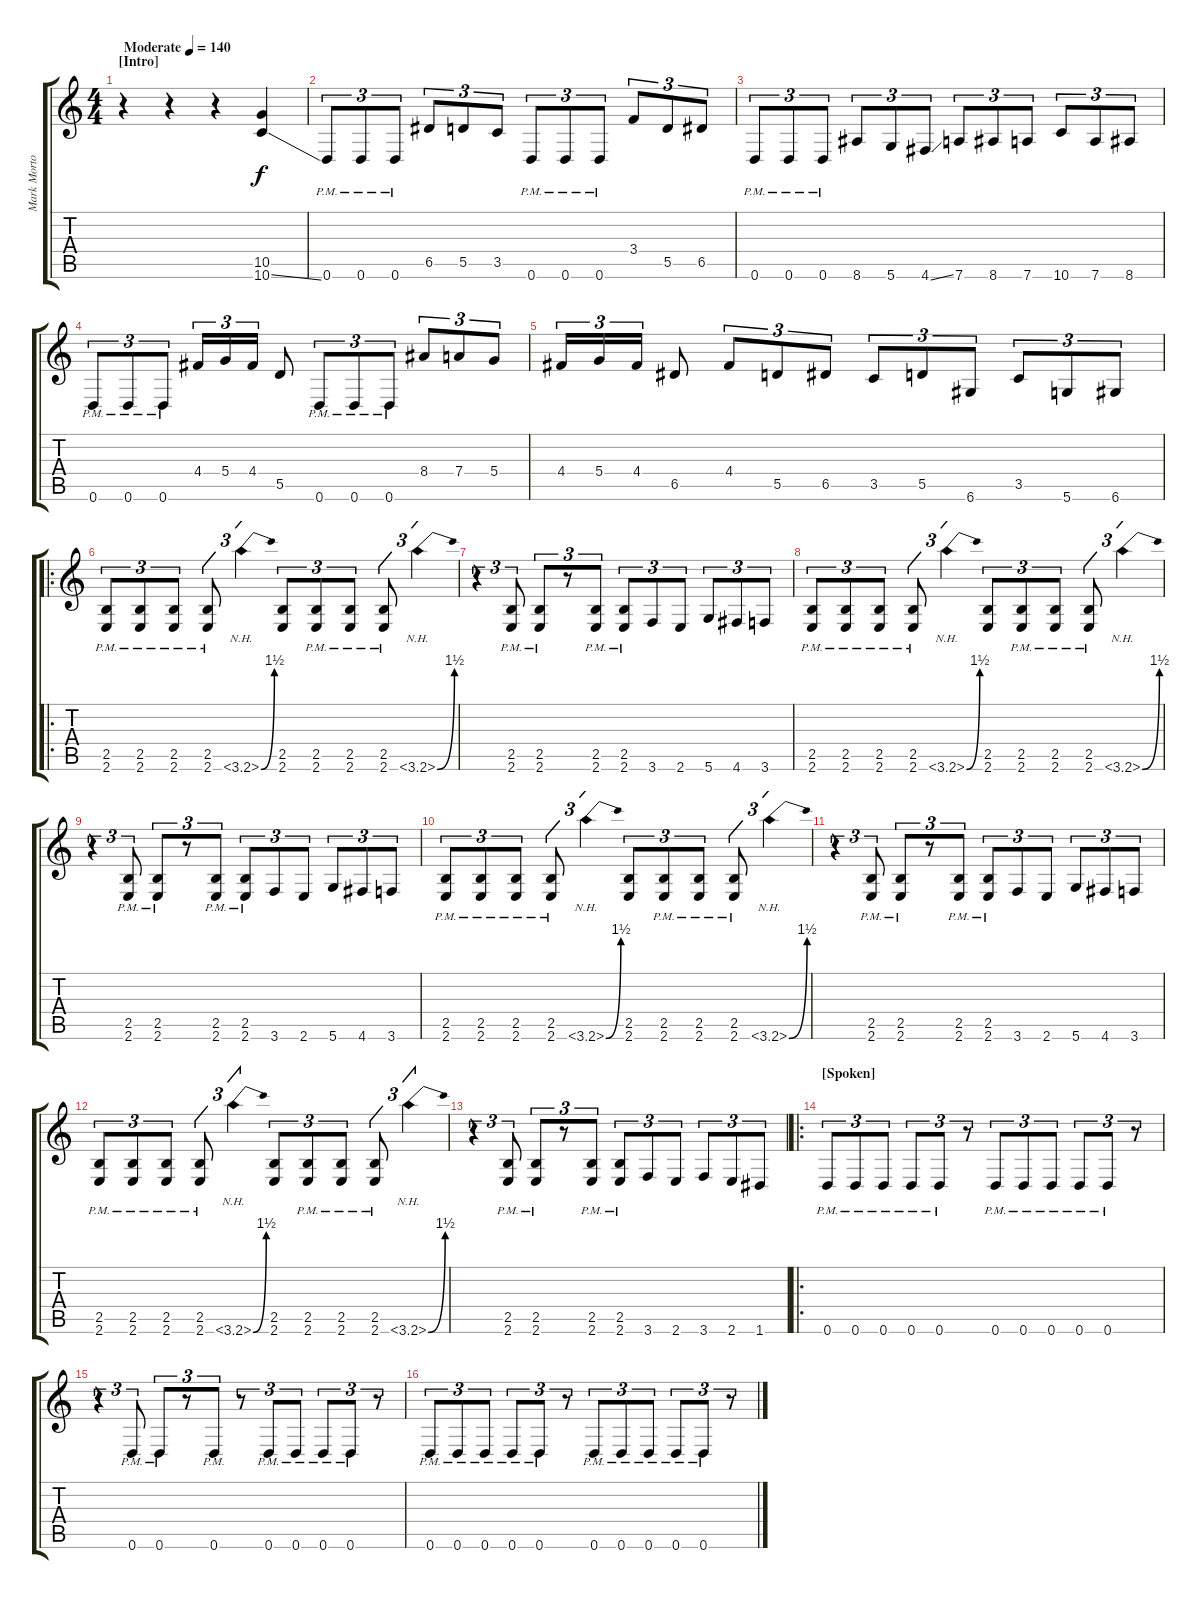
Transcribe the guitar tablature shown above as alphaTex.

\track ("Mark Morton" "Mark Morto") {instrument overdrivenguitar}
\staff {score tabs}
\tuning (E4 B3 G3 D3 A2 D2) {hide}
\ts (4 4)
\section ("" "[Intro]")
\tempo (140 "Moderate")
\clef g2
\ks c
r.4{dy f instrument overdrivenguitar} r.4 r.4 (10.5 10.6{ss}).4 |
0.6{pm}.8{tu (3 2)} 0.6{pm}.8{tu (3 2)} 0.6{pm}.8{tu (3 2)} 6.5.8{tu (3 2)} 5.5.8{tu (3 2)} 3.5.8{tu (3 2)} 0.6{pm}.8{tu (3 2)} 0.6{pm}.8{tu (3 2)} 0.6{pm}.8{tu (3 2)} 3.4.8{tu (3 2)} 5.5.8{tu (3 2)} 6.5.8{tu (3 2)} |
0.6{pm}.8{tu (3 2)} 0.6{pm}.8{tu (3 2)} 0.6{pm}.8{tu (3 2)} 8.6.8{tu (3 2)} 5.6.8{tu (3 2)} 4.6{ss}.8{tu (3 2)} 7.6.8{tu (3 2)} 8.6.8{tu (3 2)} 7.6.8{tu (3 2)} 10.6.8{tu (3 2)} 7.6.8{tu (3 2)} 8.6.8{tu (3 2)} |
0.6{pm}.8{tu (3 2)} 0.6{pm}.8{tu (3 2)} 0.6{pm}.8{tu (3 2)} 4.4.16{tu (3 2)} 5.4.16{tu (3 2)} 4.4.16{tu (3 2)} 5.5.8 0.6{pm}.8{tu (3 2)} 0.6{pm}.8{tu (3 2)} 0.6{pm}.8{tu (3 2)} 8.4.8{tu (3 2)} 7.4.8{tu (3 2)} 5.4.8{tu (3 2)} |
4.4.16{tu (3 2)} 5.4.16{tu (3 2)} 4.4.16{tu (3 2)} 6.5.8 4.4.8{tu (3 2)} 5.5.8{tu (3 2)} 6.5.8{tu (3 2)} 3.5.8{tu (3 2)} 5.5.8{tu (3 2)} 6.6.8{tu (3 2)} 3.5.8{tu (3 2)} 5.6.8{tu (3 2)} 6.6.8{tu (3 2)} |
\ro
(2.5{pm} 2.6{pm}).8{tu (3 2)} (2.5{pm} 2.6{pm}).8{tu (3 2)} (2.5{pm} 2.6{pm}).8{tu (3 2)} (2.5{pm} 2.6{pm}).8{tu (3 2)} 3.6{be (bend 0 0 60 6) nh}.4{tu (3 2)} (2.5 2.6).8{tu (3 2)} (2.5{pm} 2.6{pm}).8{tu (3 2)} (2.5{pm} 2.6{pm}).8{tu (3 2)} (2.5{pm} 2.6{pm}).8{tu (3 2)} 3.6{be (bend 0 0 60 6) nh}.4{tu (3 2)} |
r.4{tu (3 2)} (2.5{pm} 2.6{pm}).8{tu (3 2)} (2.5{pm} 2.6{pm}).8{tu (3 2)} r.8{tu (3 2)} (2.5{pm} 2.6{pm}).8{tu (3 2)} (2.5{pm} 2.6{pm}).8{tu (3 2)} 3.6.8{tu (3 2)} 2.6.8{tu (3 2)} 5.6.8{tu (3 2)} 4.6.8{tu (3 2)} 3.6.8{tu (3 2)} |
(2.5{pm} 2.6{pm}).8{tu (3 2)} (2.5{pm} 2.6{pm}).8{tu (3 2)} (2.5{pm} 2.6{pm}).8{tu (3 2)} (2.5{pm} 2.6{pm}).8{tu (3 2)} 3.6{be (bend 0 0 60 6) nh}.4{tu (3 2)} (2.5 2.6).8{tu (3 2)} (2.5{pm} 2.6{pm}).8{tu (3 2)} (2.5{pm} 2.6{pm}).8{tu (3 2)} (2.5{pm} 2.6{pm}).8{tu (3 2)} 3.6{be (bend 0 0 60 6) nh}.4{tu (3 2)} |
r.4{tu (3 2)} (2.5{pm} 2.6{pm}).8{tu (3 2)} (2.5{pm} 2.6{pm}).8{tu (3 2)} r.8{tu (3 2)} (2.5{pm} 2.6{pm}).8{tu (3 2)} (2.5{pm} 2.6{pm}).8{tu (3 2)} 3.6.8{tu (3 2)} 2.6.8{tu (3 2)} 5.6.8{tu (3 2)} 4.6.8{tu (3 2)} 3.6.8{tu (3 2)} |
(2.5{pm} 2.6{pm}).8{tu (3 2)} (2.5{pm} 2.6{pm}).8{tu (3 2)} (2.5{pm} 2.6{pm}).8{tu (3 2)} (2.5{pm} 2.6{pm}).8{tu (3 2)} 3.6{be (bend 0 0 60 6) nh}.4{tu (3 2)} (2.5 2.6).8{tu (3 2)} (2.5{pm} 2.6{pm}).8{tu (3 2)} (2.5{pm} 2.6{pm}).8{tu (3 2)} (2.5{pm} 2.6{pm}).8{tu (3 2)} 3.6{be (bend 0 0 60 6) nh}.4{tu (3 2)} |
r.4{tu (3 2)} (2.5{pm} 2.6{pm}).8{tu (3 2)} (2.5{pm} 2.6{pm}).8{tu (3 2)} r.8{tu (3 2)} (2.5{pm} 2.6{pm}).8{tu (3 2)} (2.5{pm} 2.6{pm}).8{tu (3 2)} 3.6.8{tu (3 2)} 2.6.8{tu (3 2)} 5.6.8{tu (3 2)} 4.6.8{tu (3 2)} 3.6.8{tu (3 2)} |
(2.5{pm} 2.6{pm}).8{tu (3 2)} (2.5{pm} 2.6{pm}).8{tu (3 2)} (2.5{pm} 2.6{pm}).8{tu (3 2)} (2.5{pm} 2.6{pm}).8{tu (3 2)} 3.6{be (bend 0 0 60 6) nh}.4{tu (3 2)} (2.5 2.6).8{tu (3 2)} (2.5{pm} 2.6{pm}).8{tu (3 2)} (2.5{pm} 2.6{pm}).8{tu (3 2)} (2.5{pm} 2.6{pm}).8{tu (3 2)} 3.6{be (bend 0 0 60 6) nh}.4{tu (3 2)} |
r.4{tu (3 2)} (2.5{pm} 2.6{pm}).8{tu (3 2)} (2.5{pm} 2.6{pm}).8{tu (3 2)} r.8{tu (3 2)} (2.5{pm} 2.6{pm}).8{tu (3 2)} (2.5{pm} 2.6{pm}).8{tu (3 2)} 3.6.8{tu (3 2)} 2.6.8{tu (3 2)} 3.6.8{tu (3 2)} 2.6.8{tu (3 2)} 1.6.8{tu (3 2)} |
\ro
\section ("" "[Spoken]")
0.6{pm}.8{tu (3 2)} 0.6{pm}.8{tu (3 2)} 0.6{pm}.8{tu (3 2)} 0.6{pm}.8{tu (3 2)} 0.6{pm}.8{tu (3 2)} r.8{tu (3 2)} 0.6{pm}.8{tu (3 2)} 0.6{pm}.8{tu (3 2)} 0.6{pm}.8{tu (3 2)} 0.6{pm}.8{tu (3 2)} 0.6{pm}.8{tu (3 2)} r.8{tu (3 2)} |
r.4{tu (3 2)} 0.6{pm}.8{tu (3 2)} 0.6{pm}.8{tu (3 2)} r.8{tu (3 2)} 0.6{pm}.8{tu (3 2)} r.8{tu (3 2)} 0.6{pm}.8{tu (3 2)} 0.6{pm}.8{tu (3 2)} 0.6{pm}.8{tu (3 2)} 0.6{pm}.8{tu (3 2)} r.8{tu (3 2)} |
0.6{pm}.8{tu (3 2)} 0.6{pm}.8{tu (3 2)} 0.6{pm}.8{tu (3 2)} 0.6{pm}.8{tu (3 2)} 0.6{pm}.8{tu (3 2)} r.8{tu (3 2)} 0.6{pm}.8{tu (3 2)} 0.6{pm}.8{tu (3 2)} 0.6{pm}.8{tu (3 2)} 0.6{pm}.8{tu (3 2)} 0.6{pm}.8{tu (3 2)} r.8{tu (3 2)}
